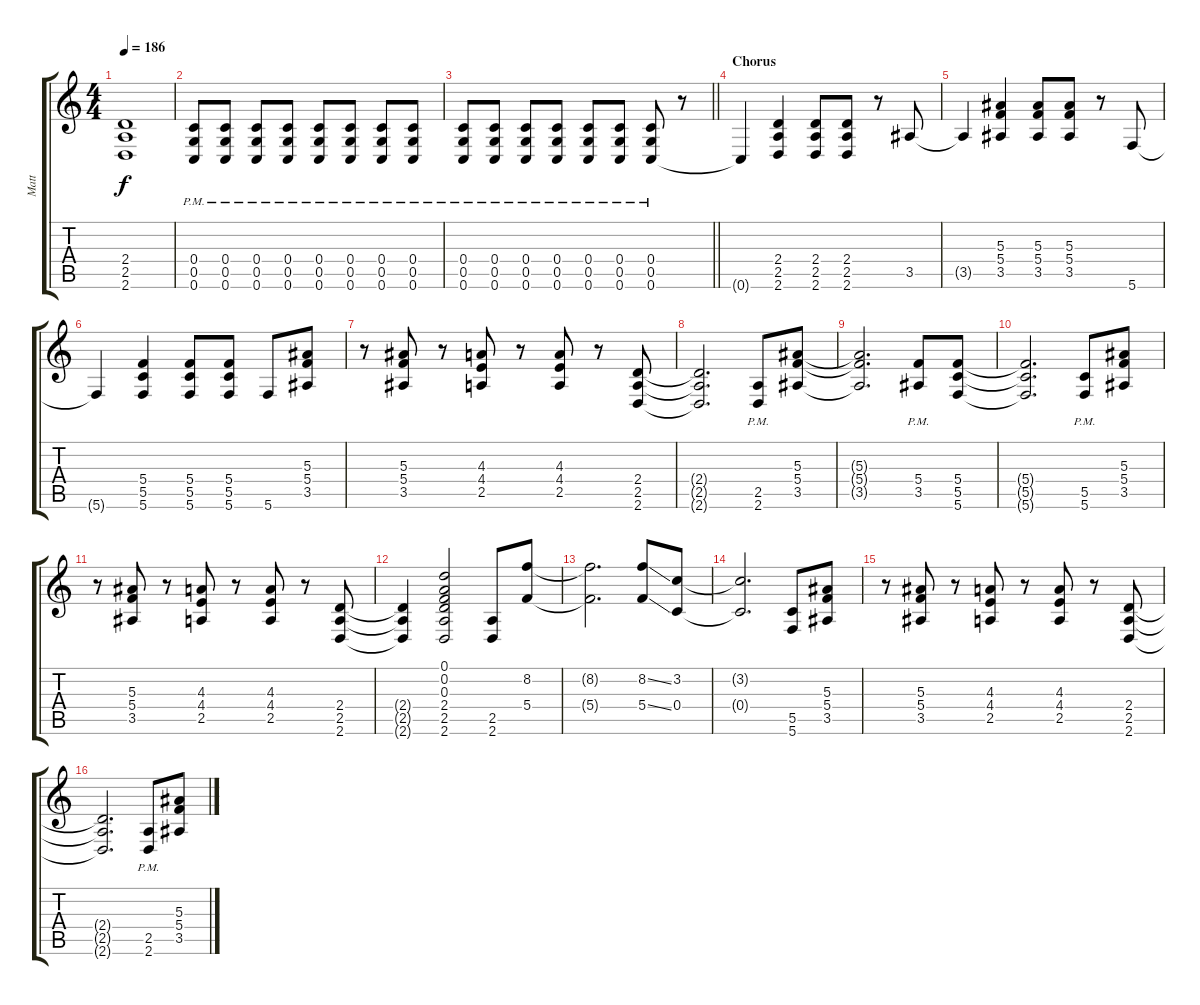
\track ("Matt" "Matt") {instrument overdrivenguitar}
\staff {score tabs}
\tuning (D4 A3 F3 C3 G2 C2) {hide}
\ts (4 4)
\tempo 186
\clef g2
\ks c
(2.4{t} 2.5{t} 2.6{t}).1{dy f} |
(0.4{pm} 0.5{pm} 0.6{pm}).8 (0.4{pm} 0.5{pm} 0.6{pm}).8 (0.4{pm} 0.5{pm} 0.6{pm}).8 (0.4{pm} 0.5{pm} 0.6{pm}).8 (0.4{pm} 0.5{pm} 0.6{pm}).8 (0.4{pm} 0.5{pm} 0.6{pm}).8 (0.4{pm} 0.5{pm} 0.6{pm}).8 (0.4{pm} 0.5{pm} 0.6{pm}).8 |
\barLineRight lightlight
(0.4{pm} 0.5{pm} 0.6{pm}).8 (0.4{pm} 0.5{pm} 0.6{pm}).8 (0.4{pm} 0.5{pm} 0.6{pm}).8 (0.4{pm} 0.5{pm} 0.6{pm}).8 (0.4{pm} 0.5{pm} 0.6{pm}).8 (0.4{pm} 0.5{pm} 0.6{pm}).8 (0.4{pm} 0.5{pm} 0.6{pm}).8 r.8 |
\section ("" "Chorus")
0.6{t}.4 (2.4 2.5 2.6).4 (2.4 2.5 2.6).8 (2.4 2.5 2.6).8 r.8 3.5.8 |
3.5{t}.4 (5.3 5.4 3.5).4 (5.3 5.4 3.5).8 (5.3 5.4 3.5).8 r.8 5.6.8 |
5.6{t}.4 (5.4 5.5 5.6).4 (5.4 5.5 5.6).8 (5.4 5.5 5.6).8 5.6.8 (5.3 5.4 3.5).8 |
r.8 (5.3 5.4 3.5).8 r.8 (4.3 4.4 2.5).8 r.8 (4.3 4.4 2.5).8 r.8 (2.4 2.5 2.6).8 |
(2.4{t} 2.5{t} 2.6{t}).2{d} (2.5{pm} 2.6{pm}).8 (5.3 5.4 3.5).8 |
(5.3{t} 5.4{t} 3.5{t}).2{d} (5.4{pm} 3.5{pm}).8 (5.4 5.5 5.6).8 |
(5.4{t} 5.5{t} 5.6{t}).2{d} (5.5{pm} 5.6{pm}).8 (5.3 5.4 3.5).8 |
r.8 (5.3 5.4 3.5).8 r.8 (4.3 4.4 2.5).8 r.8 (4.3 4.4 2.5).8 r.8 (2.4 2.5 2.6).8 |
(2.4{t} 2.5{t} 2.6{t}).4 (0.1 0.2 0.3 2.4 2.5 2.6).2 (2.5 2.6).8 (8.2 5.4).8 |
(8.2{t} 5.4{t}).2{d} (8.2{ss} 5.4{ss}).8 (3.2 0.4).8 |
(3.2{t} 0.4{t}).2{d} (5.5 5.6).8 (5.3 5.4 3.5).8 |
r.8 (5.3 5.4 3.5).8 r.8 (4.3 4.4 2.5).8 r.8 (4.3 4.4 2.5).8 r.8 (2.4 2.5 2.6).8 |
(2.4{t} 2.5{t} 2.6{t}).2{d} (2.5{pm} 2.6{pm}).8 (5.3 5.4 3.5).8
